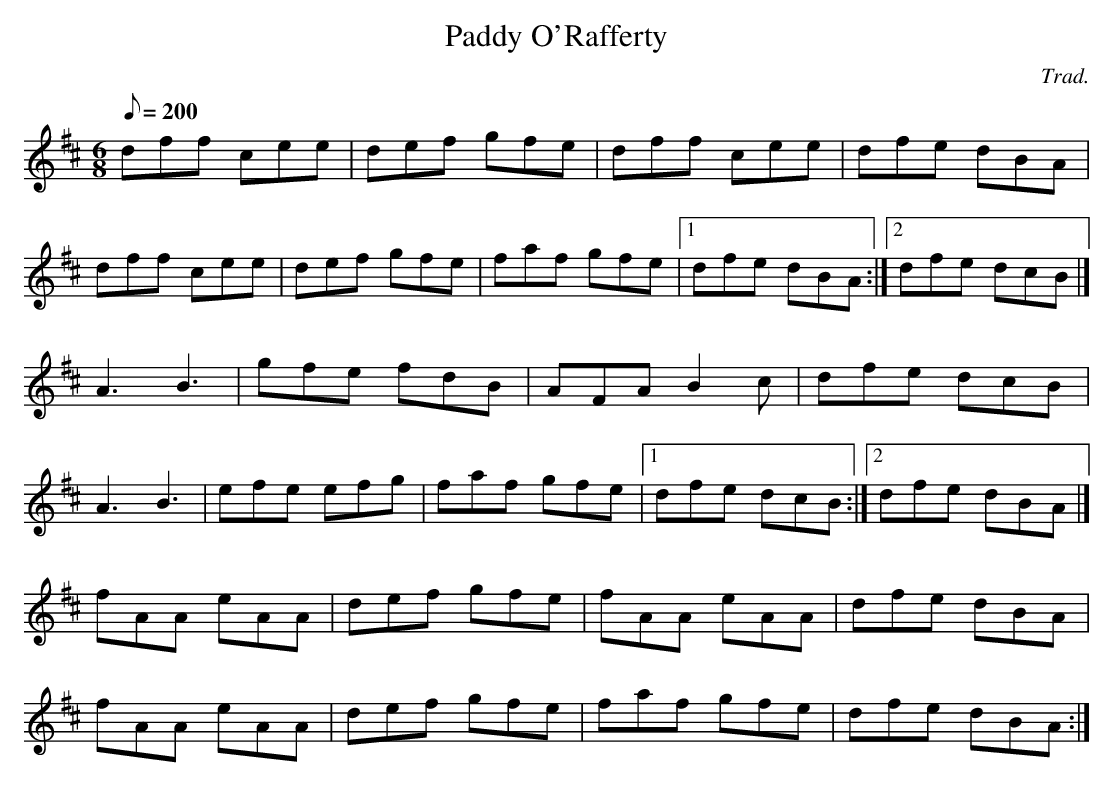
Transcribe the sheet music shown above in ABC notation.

X:1
T:Paddy O'Rafferty
C:Trad.
M:6/8
Q:200
K:D
dff cee|def gfe|dff cee|dfe dBA|
dff cee|def gfe|faf gfe|[1 dfe dBA:|[2 dfe dcB|]
A3 B3|gfe fdB|AFA B2c|dfe dcB|
A3 B3|efe efg|faf gfe|[1 dfe dcB:|[2 dfe dBA|]
fAA eAA| def gfe|fAA eAA|dfe dBA|
fAA eAA| def gfe|faf gfe|dfe dBA:|
